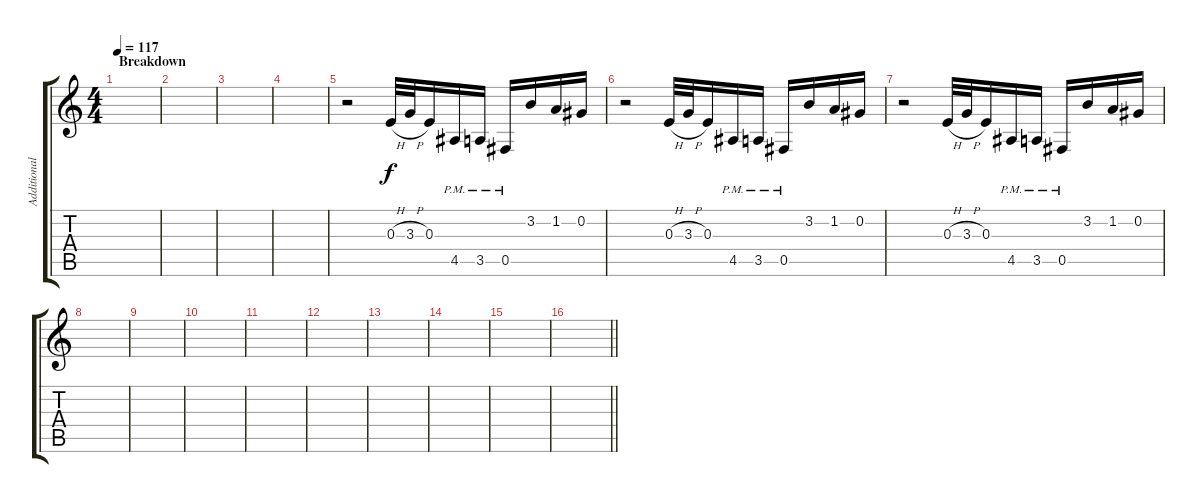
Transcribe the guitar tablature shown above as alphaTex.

\track ("Additional Guitar" "Additional") {instrument distortionguitar}
\staff {score tabs}
\tuning (Db4 Ab3 E3 B2 Gb2 B1) {hide}
\ts (4 4)
\section ("" "Breakdown")
\tempo 117
\clef g2
\ks c
|
|
|
|
r.2{volume 11} 0.3{h}.32 3.3{h}.32 0.3.16 4.5{pm}.16 3.5{pm}.16 0.5{pm}.16 3.2.16 1.2.16 0.2.16 |
r.2 0.3{h}.32 3.3{h}.32 0.3.16 4.5{pm}.16 3.5{pm}.16 0.5{pm}.16 3.2.16 1.2.16 0.2.16 |
r.2 0.3{h}.32 3.3{h}.32 0.3.16 4.5{pm}.16 3.5{pm}.16 0.5{pm}.16 3.2.16 1.2.16 0.2.16 |
|
|
|
|
|
|
|
|
\barLineRight lightlight
